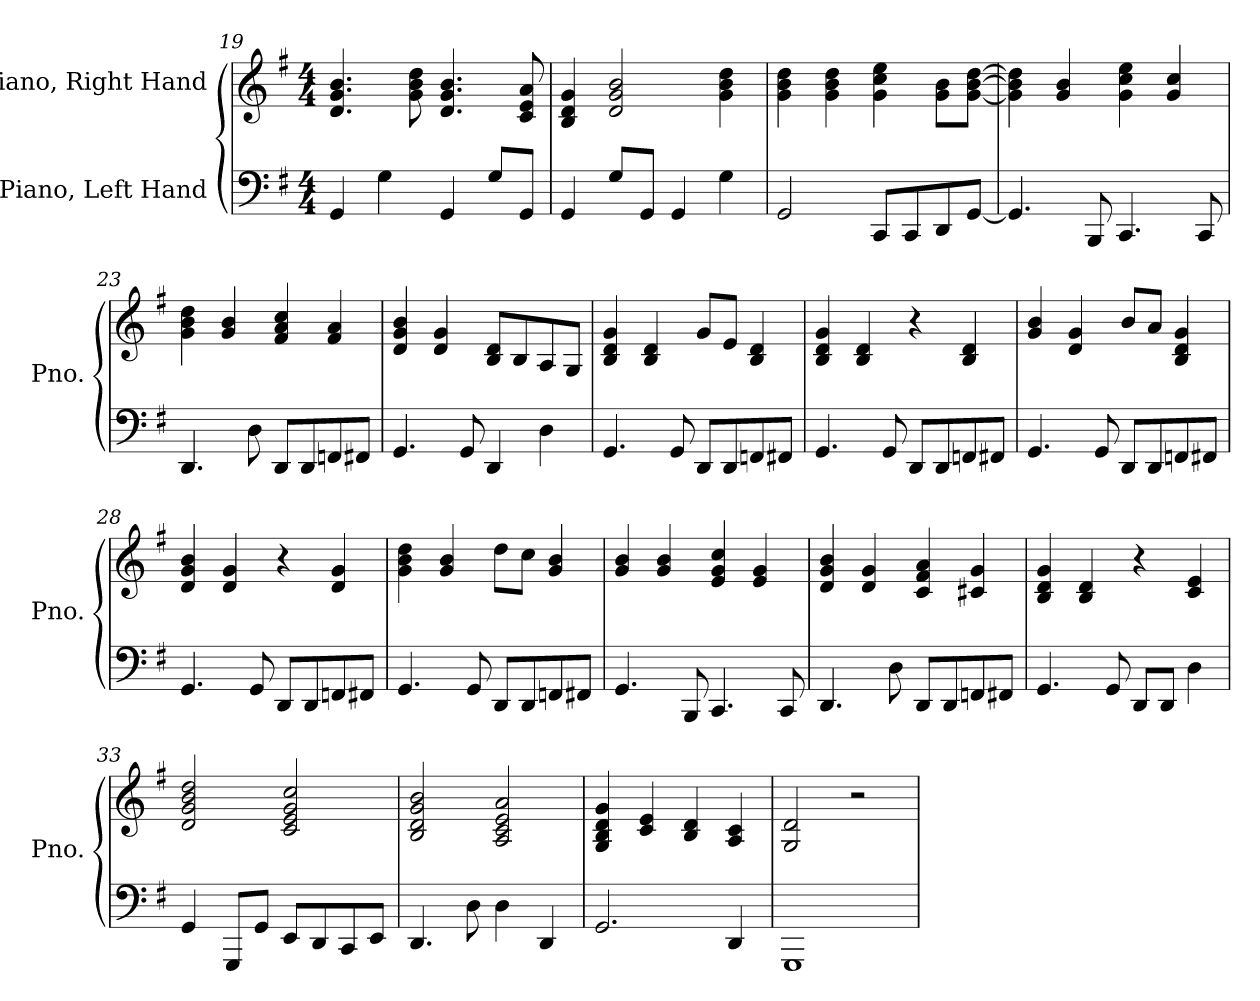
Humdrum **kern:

**kern	**kern
*part2	*part1
*staff2	*staff1
*I"Piano, Left Hand	*I"Piano, Right Hand
*I'Pno.	*I'Pno.
*clefF4	*clefG2
*k[f#]	*k[f#]
*M4/4	*M4/4
=19	=19
4GG/	4.d/ 4.g/ 4.b/
4G\	.
.	8g\ 8b\ 8dd\
4GG/	4.d/ 4.g/ 4.b/
8G/L	.
8GG/J	8c/ 8e/ 8a/
=20	=20
4GG/	4B/ 4d/ 4g/
8G/L	2d/ 2g/ 2b/
8GG/J	.
4GG/	.
4G\	4g\ 4b\ 4dd\
=21	=21
2GG/	4g\ 4b\ 4dd\
.	4g\ 4b\ 4dd\
8CC/L	4g\ 4cc\ 4ee\
8CC/	.
8DD/	8g\ 8b\L
[8GG/J	[8g\ [8b\ [8dd\J
=22	=22
4.GG/]	4g\] 4b\] 4dd\]
.	4g/ 4b/
8BBB/	.
4.CC/	4g\ 4cc\ 4ee\
.	4g/ 4cc/
8CC/	.
!!LO:LB:g=z
=23	=23
4.DD/	4g\ 4b\ 4dd\
.	4g/ 4b/
8D\	.
8DD/L	4f#/ 4a/ 4cc/
8DD/	.
8FFn/	4f#/ 4a/
8FF#X/J	.
=24	=24
4.GG/	4d/ 4g/ 4b/
.	4d/ 4g/
8GG/	.
4DD/	8B/ 8d/L
.	8B/
4D\	8A/
.	8G/J
=25	=25
4.GG/	4B/ 4d/ 4g/
.	4B/ 4d/
8GG/	.
8DD/L	8g/L
8DD/	8e/J
8FFn/	4B/ 4d/
8FF#X/J	.
=26	=26
4.GG/	4B/ 4d/ 4g/
.	4B/ 4d/
8GG/	.
8DD/L	4r
8DD/	.
8FFn/	4B/ 4d/
8FF#X/J	.
!!LO:PB:g=z
=27	=27
4.GG/	4g/ 4b/
.	4d/ 4g/
8GG/	.
8DD/L	8b/L
8DD/	8a/J
8FFn/	4B/ 4d/ 4g/
8FF#X/J	.
=28	=28
4.GG/	4d/ 4g/ 4b/
.	4d/ 4g/
8GG/	.
8DD/L	4r
8DD/	.
8FFn/	4d/ 4g/
8FF#X/J	.
=29	=29
4.GG/	4g\ 4b\ 4dd\
.	4g/ 4b/
8GG/	.
8DD/L	8dd\L
8DD/	8cc\J
8FFn/	4g/ 4b/
8FF#X/J	.
=30	=30
4.GG/	4g/ 4b/
.	4g/ 4b/
8BBB/	.
4.CC/	4e/ 4g/ 4cc/
.	4e/ 4g/
8CC/	.
!!LO:LB:g=z
=31	=31
4.DD/	4d/ 4g/ 4b/
.	4d/ 4g/
8D\	.
8DD/L	4c/ 4f#/ 4a/
8DD/	.
8FFn/	4c#X/ 4g/
8FF#X/J	.
=32	=32
4.GG/	4B/ 4d/ 4g/
.	4B/ 4d/
8GG/	.
8DD/L	4r
8DD/J	.
4D\	4c/ 4e/
=33	=33
4GG/	2d/ 2g/ 2b/ 2dd/
8GGG/L	.
8GG/J	.
8EE/L	2c/ 2e/ 2g/ 2cc/
8DD/	.
8CC/	.
8EE/J	.
=34	=34
4.DD/	2B/ 2d/ 2g/ 2b/
8D\	.
4D\	2A/ 2c/ 2e/ 2a/
4DD/	.
=35	=35
2.GG/	4G/ 4B/ 4d/ 4g/
.	4c/ 4e/
.	4B/ 4d/
4DD/	4A/ 4c/
=36	=36
1GGG	2G/ 2d/
.	2r
=	=
*-	*-
